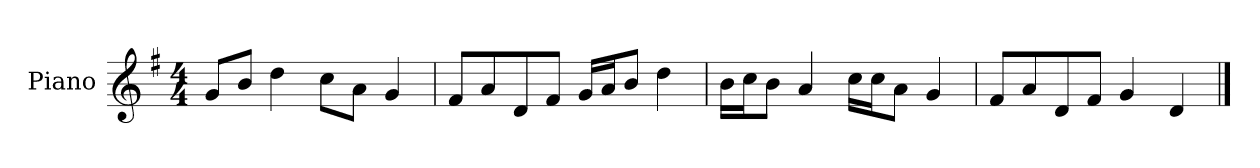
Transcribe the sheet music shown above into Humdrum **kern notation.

**kern
*part1
*staff1
*I"Piano
*I'P-no
*clefG2
*k[f#]
*M4/4
*MM90
=1
8g/L
8b/J
4dd\
8cc\L
8a\J
4g/
=2
8f#/L
8a/
8d/
8f#/J
16g/LL
16a/J
8b/J
4dd\
=3
16b\LL
16cc\J
8b\J
4a/
16cc\LL
16cc\J
8a\J
4g/
=4
8f#/L
8a/
8d/
8f#/J
4g/
4d/
==
*-
